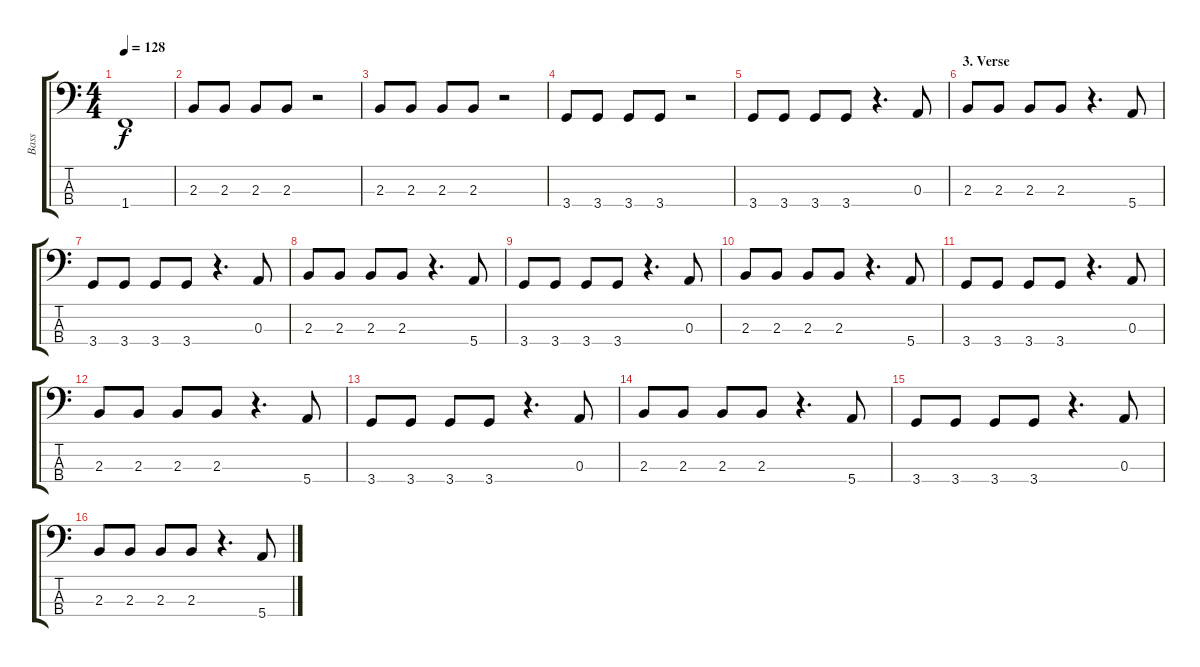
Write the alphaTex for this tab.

\track ("Bass" "Bass") {instrument electricbassfinger}
\staff {score tabs}
\tuning (G2 D2 A1 E1) {hide}
\ts (4 4)
\tempo 128
\clef f4
\ks c
1.4{t}.1{dy f} |
2.3.8 2.3.8 2.3.8 2.3.8 r.2 |
2.3.8 2.3.8 2.3.8 2.3.8 r.2 |
3.4.8 3.4.8 3.4.8 3.4.8 r.2 |
3.4.8 3.4.8 3.4.8 3.4.8 r.4{d} 0.3.8 |
\section ("" "3. Verse")
2.3.8 2.3.8 2.3.8 2.3.8 r.4{d} 5.4.8 |
3.4.8 3.4.8 3.4.8 3.4.8 r.4{d} 0.3.8 |
2.3.8 2.3.8 2.3.8 2.3.8 r.4{d} 5.4.8 |
3.4.8 3.4.8 3.4.8 3.4.8 r.4{d} 0.3.8 |
2.3.8 2.3.8 2.3.8 2.3.8 r.4{d} 5.4.8 |
3.4.8 3.4.8 3.4.8 3.4.8 r.4{d} 0.3.8 |
2.3.8 2.3.8 2.3.8 2.3.8 r.4{d} 5.4.8 |
3.4.8 3.4.8 3.4.8 3.4.8 r.4{d} 0.3.8 |
2.3.8 2.3.8 2.3.8 2.3.8 r.4{d} 5.4.8 |
3.4.8 3.4.8 3.4.8 3.4.8 r.4{d} 0.3.8 |
2.3.8 2.3.8 2.3.8 2.3.8 r.4{d} 5.4.8
